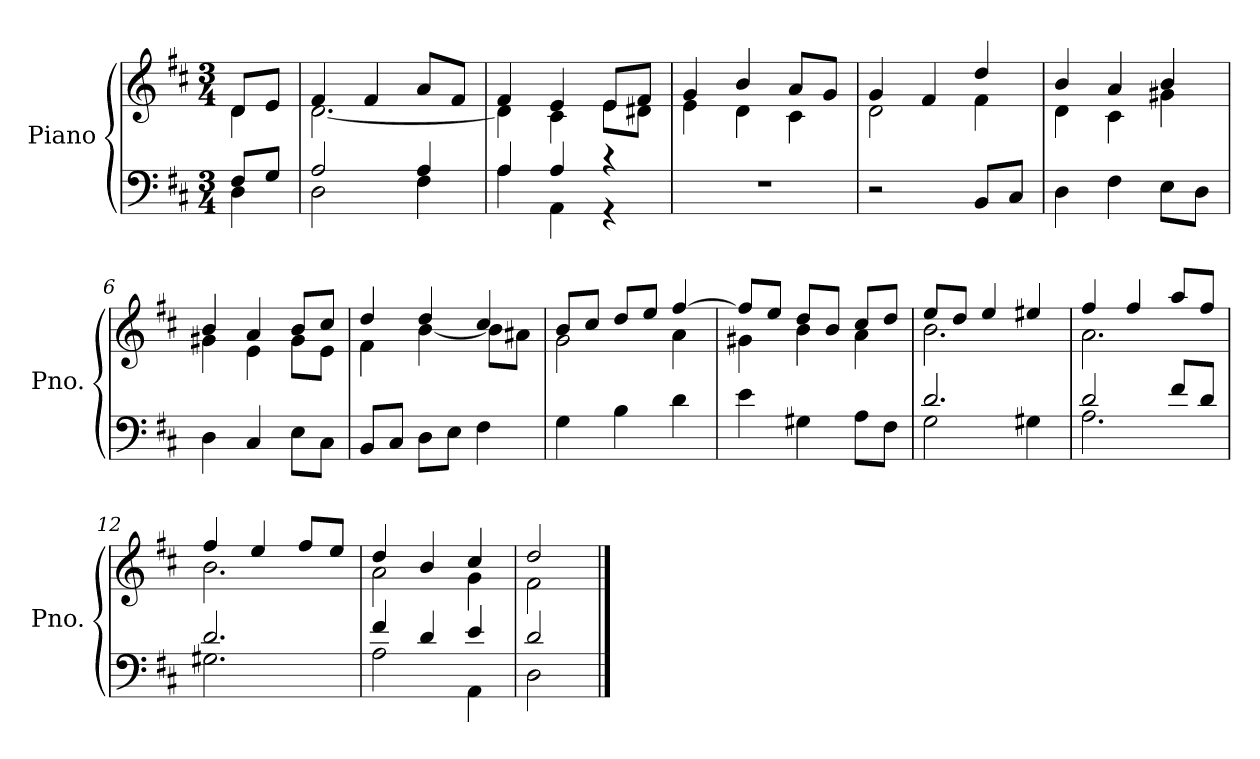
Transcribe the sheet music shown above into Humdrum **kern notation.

**kern	**kern
*part1	*part1
*staff2	*staff1
*I"Piano	*
*I'Pno.	*
*clefF4	*clefG2
*k[f#c#]	*k[f#c#]
*M3/4	*M3/4
=	=
*^	*^
8F#/L	4D\	8d/L	4d\
8G/J	.	8e/J	.
=1	=1	=1	=1
2A/	2D\	4f#/	[2.d\
.	.	4f#/	.
4A/	4F#\	8a/L	.
.	.	8f#/J	.
=2	=2	=2	=2
4A/	4A\	4f#/	4d\]
4A/	4AA\	4e/	4c#\
4r	4r	8e/L	8e\L
.	.	8f#/J	8d#X\J
*v	*v	*	*
=3	=3	=3
2.r	4g/	4e\
.	4b/	4d\
.	8a/L	4c#\
.	8g/J	.
=4	=4	=4
2r	4g/	2d\
.	4f#/	.
8BB/L	4dd/	4f#\
8C#/J	.	.
=5	=5	=5
4D\	4b/	4d\
4F#\	4a/	4c#\
8E\L	4b/	4g#X\
8D\J	.	.
=6	=6	=6
4D\	4b/	4g#X\
4C#/	4a/	4e\
8E\L	8b/L	8g#\L
8C#\J	8cc#/J	8e\J
=7	=7	=7
8BB/L	4dd/	4f#\
8C#/J	.	.
8D\L	4dd/	[4b\
8E\J	.	.
4F#\	4cc#/	8b\L]
.	.	8a#X\J
=8	=8	=8
4G\	8b/L	2g\
.	8cc#/J	.
4B\	8dd/L	.
.	8ee/J	.
4d\	[4ff#/	4a\
!!LO:LB:g=z	!!
=9	=9	=9
4e\	8ff#/L]	4g#X\
.	8ee/J	.
4G#X\	8dd/L	4b\
.	8b/J	.
8A\L	8cc#/L	4a\
8F#\J	8dd/J	.
=10	=10	=10
*^	*	*
2.d/	2G\	8ee/L	2.b\
.	.	8dd/J	.
.	.	4ee/	.
.	4G#X\	4ee#X/	.
=11	=11	=11	=11
2d/	2.A\	4ff#/	2.a\
.	.	4ff#/	.
8f#/L	.	8aa/L	.
8d/J	.	8ff#/J	.
=12	=12	=12	=12
2.d/	2.G#X\	4ff#/	2.b\
.	.	4ee/	.
.	.	8ff#/L	.
.	.	8ee/J	.
=13	=13	=13	=13
4f#/	2A\	4dd/	2a\
4d/	.	4b/	.
4e/	4AA\	4cc#/	4g\
=14	=14	=14	=14
2d/	2D\	2dd/	2f#\
*v	*v	*	*
*	*v	*v
==	==
*-	*-
